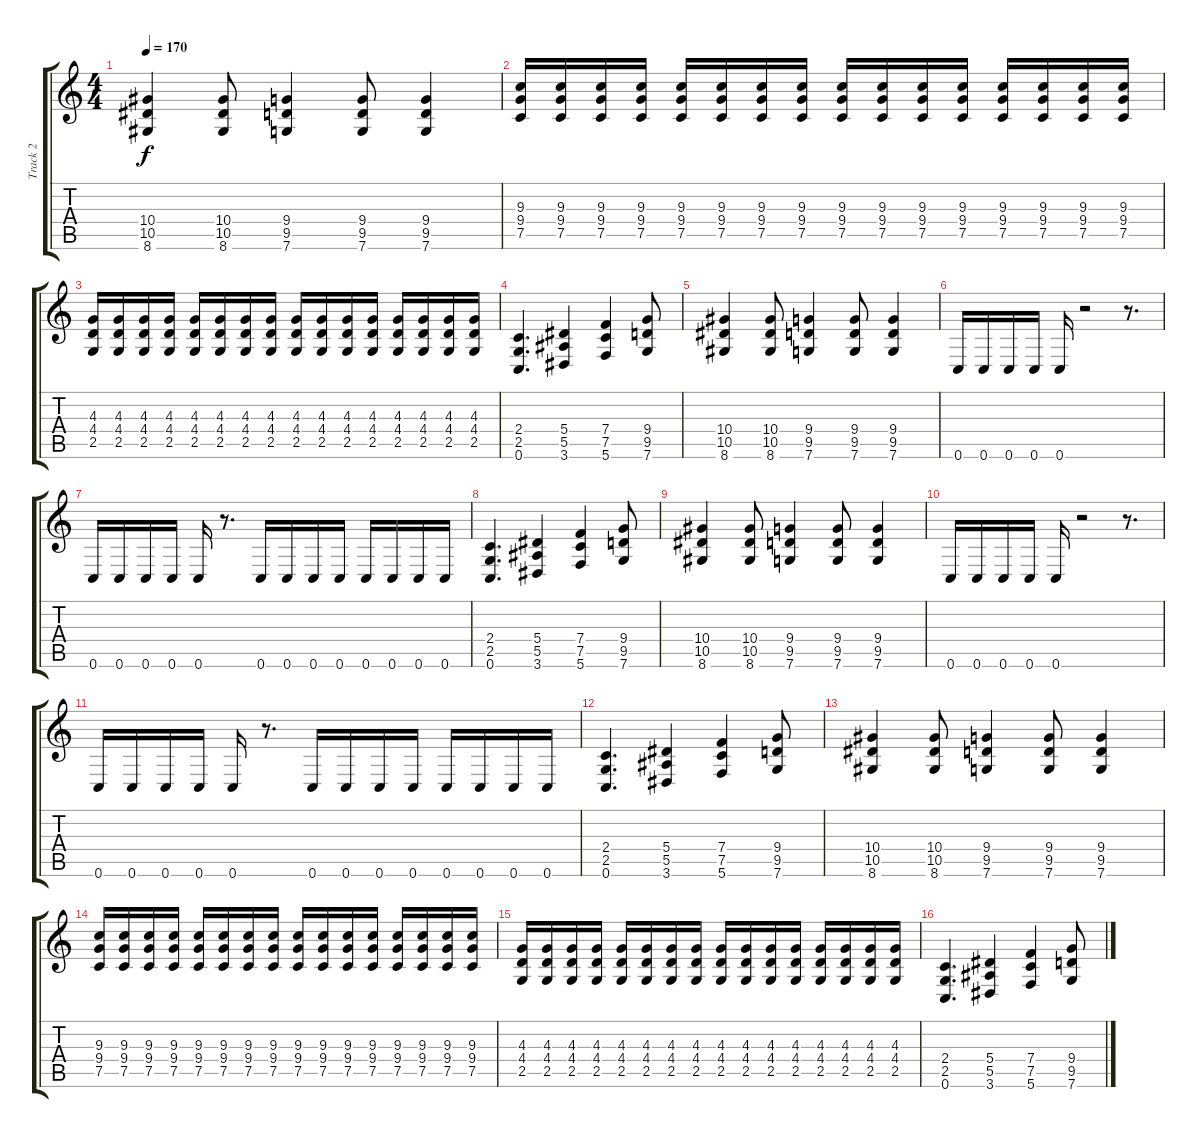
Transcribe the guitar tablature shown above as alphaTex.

\track ("Track 2" "Track 2") {instrument overdrivenguitar}
\staff {score tabs}
\tuning (C4 G3 Eb3 Bb2 F2 C2) {hide}
\ts (4 4)
\tempo 170
\clef g2
\ks c
(10.4 10.5 8.6).4{dy f} (10.4 10.5 8.6).8 (9.4 9.5 7.6).4 (9.4 9.5 7.6).8 (9.4 9.5 7.6).4 |
(9.3 9.4 7.5).16 (9.3 9.4 7.5).16 (9.3 9.4 7.5).16 (9.3 9.4 7.5).16 (9.3 9.4 7.5).16 (9.3 9.4 7.5).16 (9.3 9.4 7.5).16 (9.3 9.4 7.5).16 (9.3 9.4 7.5).16 (9.3 9.4 7.5).16 (9.3 9.4 7.5).16 (9.3 9.4 7.5).16 (9.3 9.4 7.5).16 (9.3 9.4 7.5).16 (9.3 9.4 7.5).16 (9.3 9.4 7.5).16 |
(4.3 4.4 2.5).16 (4.3 4.4 2.5).16 (4.3 4.4 2.5).16 (4.3 4.4 2.5).16 (4.3 4.4 2.5).16 (4.3 4.4 2.5).16 (4.3 4.4 2.5).16 (4.3 4.4 2.5).16 (4.3 4.4 2.5).16 (4.3 4.4 2.5).16 (4.3 4.4 2.5).16 (4.3 4.4 2.5).16 (4.3 4.4 2.5).16 (4.3 4.4 2.5).16 (4.3 4.4 2.5).16 (4.3 4.4 2.5).16 |
(2.4 2.5 0.6).4{d} (5.4 5.5 3.6).4 (7.4 7.5 5.6).4 (9.4 9.5 7.6).8 |
(10.4 10.5 8.6).4 (10.4 10.5 8.6).8 (9.4 9.5 7.6).4 (9.4 9.5 7.6).8 (9.4 9.5 7.6).4 |
0.6.16 0.6.16 0.6.16 0.6.16 0.6.16 r.2 r.8{d} |
0.6.16 0.6.16 0.6.16 0.6.16 0.6.16 r.8{d} 0.6.16 0.6.16 0.6.16 0.6.16 0.6.16 0.6.16 0.6.16 0.6.16 |
(2.4 2.5 0.6).4{d} (5.4 5.5 3.6).4 (7.4 7.5 5.6).4 (9.4 9.5 7.6).8 |
(10.4 10.5 8.6).4 (10.4 10.5 8.6).8 (9.4 9.5 7.6).4 (9.4 9.5 7.6).8 (9.4 9.5 7.6).4 |
0.6.16 0.6.16 0.6.16 0.6.16 0.6.16 r.2 r.8{d} |
0.6.16 0.6.16 0.6.16 0.6.16 0.6.16 r.8{d} 0.6.16 0.6.16 0.6.16 0.6.16 0.6.16 0.6.16 0.6.16 0.6.16 |
(2.4 2.5 0.6).4{d} (5.4 5.5 3.6).4 (7.4 7.5 5.6).4 (9.4 9.5 7.6).8 |
(10.4 10.5 8.6).4 (10.4 10.5 8.6).8 (9.4 9.5 7.6).4 (9.4 9.5 7.6).8 (9.4 9.5 7.6).4 |
(9.3 9.4 7.5).16 (9.3 9.4 7.5).16 (9.3 9.4 7.5).16 (9.3 9.4 7.5).16 (9.3 9.4 7.5).16 (9.3 9.4 7.5).16 (9.3 9.4 7.5).16 (9.3 9.4 7.5).16 (9.3 9.4 7.5).16 (9.3 9.4 7.5).16 (9.3 9.4 7.5).16 (9.3 9.4 7.5).16 (9.3 9.4 7.5).16 (9.3 9.4 7.5).16 (9.3 9.4 7.5).16 (9.3 9.4 7.5).16 |
(4.3 4.4 2.5).16 (4.3 4.4 2.5).16 (4.3 4.4 2.5).16 (4.3 4.4 2.5).16 (4.3 4.4 2.5).16 (4.3 4.4 2.5).16 (4.3 4.4 2.5).16 (4.3 4.4 2.5).16 (4.3 4.4 2.5).16 (4.3 4.4 2.5).16 (4.3 4.4 2.5).16 (4.3 4.4 2.5).16 (4.3 4.4 2.5).16 (4.3 4.4 2.5).16 (4.3 4.4 2.5).16 (4.3 4.4 2.5).16 |
(2.4 2.5 0.6).4{d} (5.4 5.5 3.6).4 (7.4 7.5 5.6).4 (9.4 9.5 7.6).8
